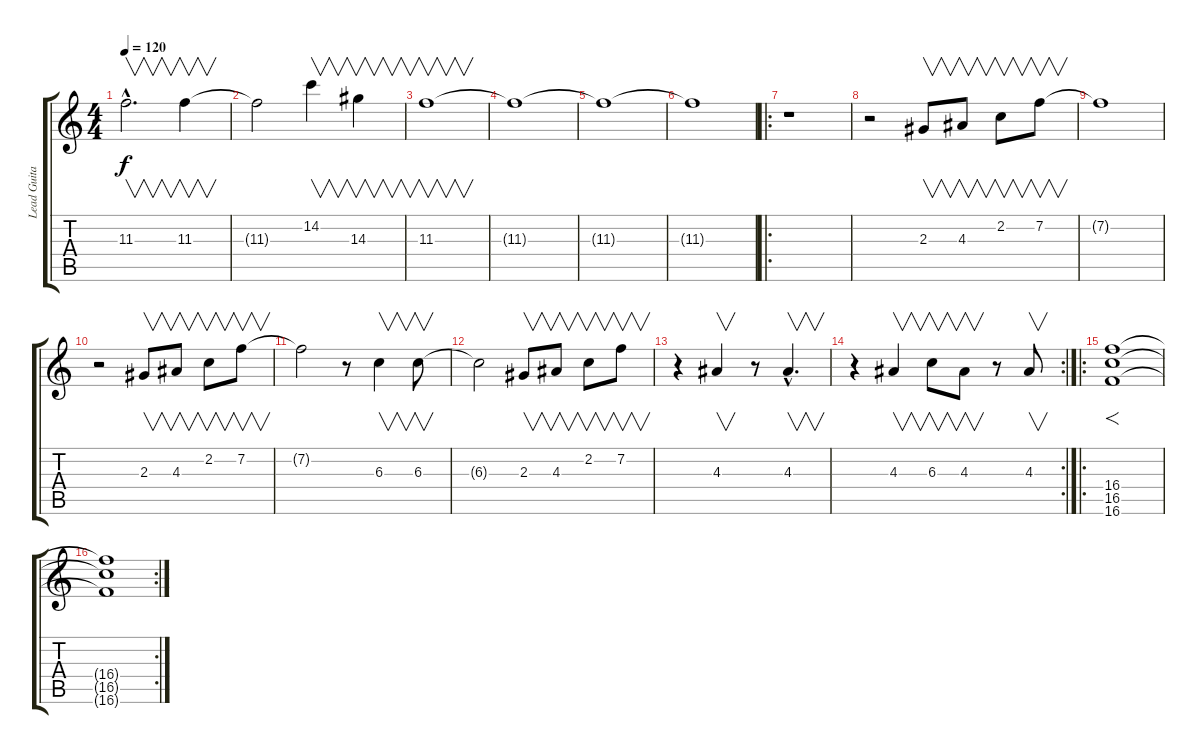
\track ("Lead Guitar" "Lead Guita") {instrument distortionguitar}
\staff {score tabs}
\tuning (Eb4 Bb3 Gb3 Db3 Ab2 Db2) {hide}
\ts (4 4)
\tempo 120
\clef g2
\ks c
11.3{hac}.2{v d dy f} 11.3.4{v} |
11.3{t}.2 14.2.4{v} 14.3.4{v} |
11.3.1{v} |
11.3{t}.1 |
11.3{t}.1 |
11.3{t}.1 |
\ro
r.1 |
r.2 2.3.8{v} 4.3.8{v} 2.2.8{v} 7.2.8{v} |
7.2{t}.1 |
r.2 2.3.8{v} 4.3.8{v} 2.2.8{v} 7.2.8{v} |
7.2{t}.2 r.8 6.3.4{v} 6.3.8{v} |
6.3{t}.2 2.3.8{v} 4.3.8{v} 2.2.8{v} 7.2.8{v} |
r.4 4.3.4{v} r.8 4.3{hac}.4{v d} |
\rc 2
r.4 4.3.4{v} 6.3.8{v} 4.3.8{v} r.8 4.3.8{v} |
\ro
(16.4 16.5 16.6).1{f} |
\rc 2
(16.4{t} 16.5{t} 16.6{t}).1
